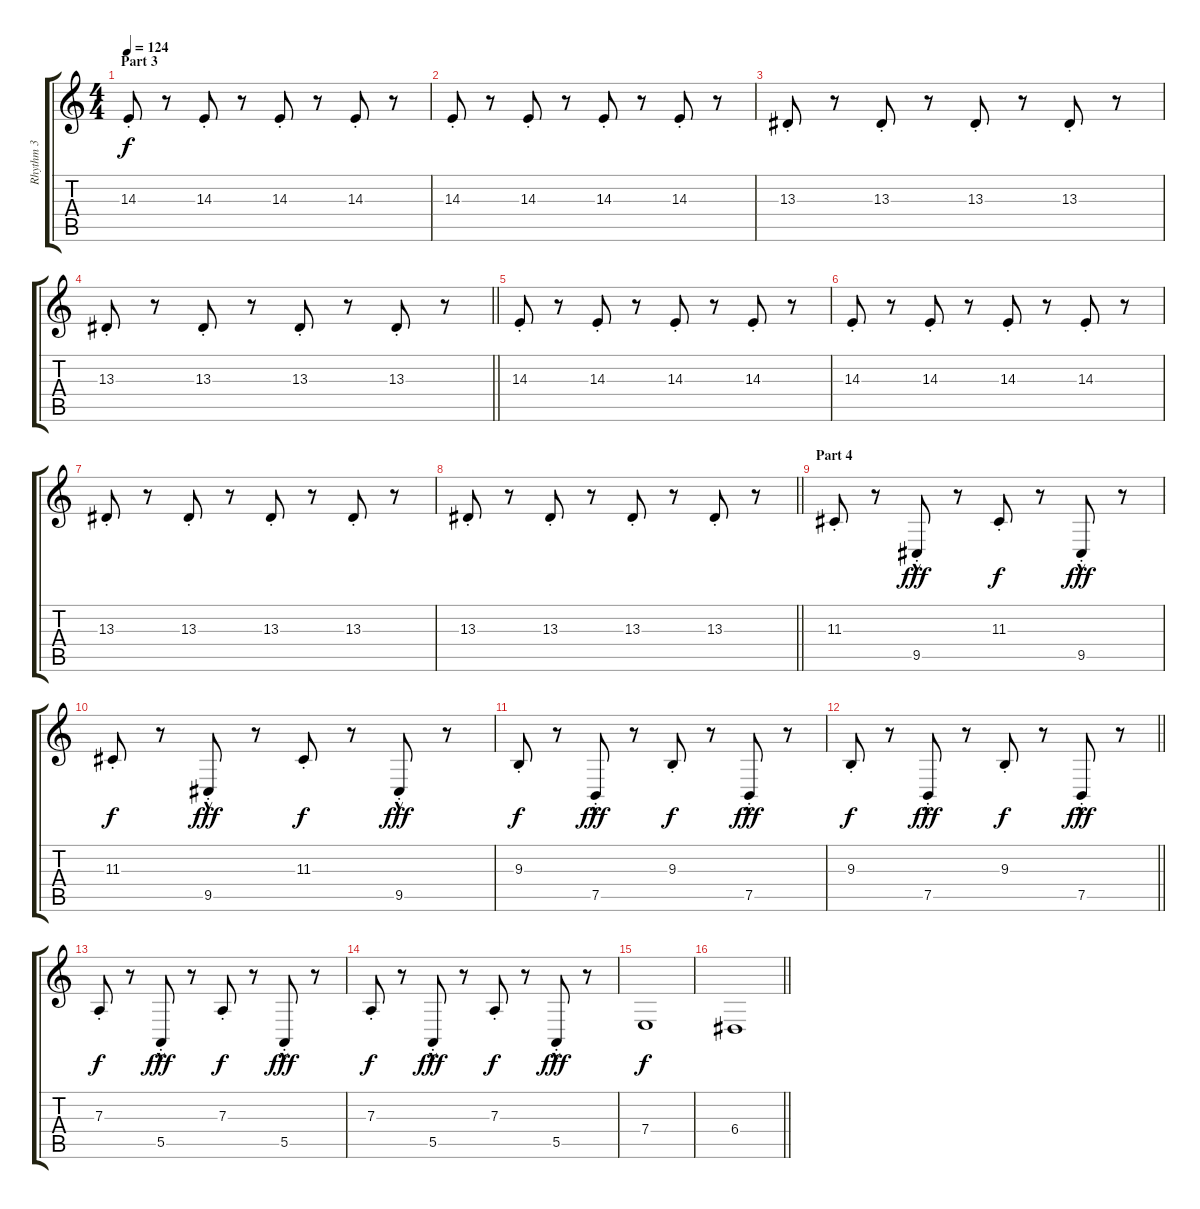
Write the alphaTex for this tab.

\track ("Rhythm 3" "Rhythm 3") {instrument synthstrings1}
\staff {score tabs}
\tuning (B3 Gb3 D3 A2 E2 B1) {hide}
\ts (4 4)
\section ("" "Part 3")
\tempo 124
\clef g2
\ks c
14.3{st}.8{dy f} r.8 14.3{st}.8 r.8 14.3{st}.8 r.8 14.3{st}.8 r.8 |
14.3{st}.8 r.8 14.3{st}.8 r.8 14.3{st}.8 r.8 14.3{st}.8 r.8 |
13.3{st}.8 r.8 13.3{st}.8 r.8 13.3{st}.8 r.8 13.3{st}.8 r.8 |
\barLineRight lightlight
13.3{st}.8 r.8 13.3{st}.8 r.8 13.3{st}.8 r.8 13.3{st}.8 r.8 |
\section ("" "")
14.3{st}.8 r.8 14.3{st}.8 r.8 14.3{st}.8 r.8 14.3{st}.8 r.8 |
14.3{st}.8 r.8 14.3{st}.8 r.8 14.3{st}.8 r.8 14.3{st}.8 r.8 |
13.3{st}.8 r.8 13.3{st}.8 r.8 13.3{st}.8 r.8 13.3{st}.8 r.8 |
\barLineRight lightlight
13.3{st}.8 r.8 13.3{st}.8 r.8 13.3{st}.8 r.8 13.3{st}.8 r.8 |
\section ("" "Part 4")
11.3{st}.8{volume 16} r.8 9.5{hac st}.8{dy fff} r.8 11.3{st}.8{dy f} r.8 9.5{hac st}.8{dy fff} r.8 |
11.3{st}.8{dy f} r.8 9.5{hac st}.8{dy fff} r.8 11.3{st}.8{dy f} r.8 9.5{hac st}.8{dy fff} r.8 |
9.3{st}.8{dy f} r.8 7.5{hac st}.8{dy fff} r.8 9.3{st}.8{dy f} r.8 7.5{hac st}.8{dy fff} r.8 |
\barLineRight lightlight
9.3{st}.8{dy f} r.8 7.5{hac st}.8{dy fff} r.8 9.3{st}.8{dy f} r.8 7.5{hac st}.8{dy fff} r.8 |
\section ("" "")
7.3{st}.8{dy f} r.8 5.5{hac st}.8{dy fff} r.8 7.3{st}.8{dy f} r.8 5.5{hac st}.8{dy fff} r.8 |
7.3{st}.8{dy f} r.8 5.5{hac st}.8{dy fff} r.8 7.3{st}.8{dy f} r.8 5.5{hac st}.8{dy fff} r.8 |
7.4.1{dy f volume 12} |
\barLineRight lightlight
6.4.1
